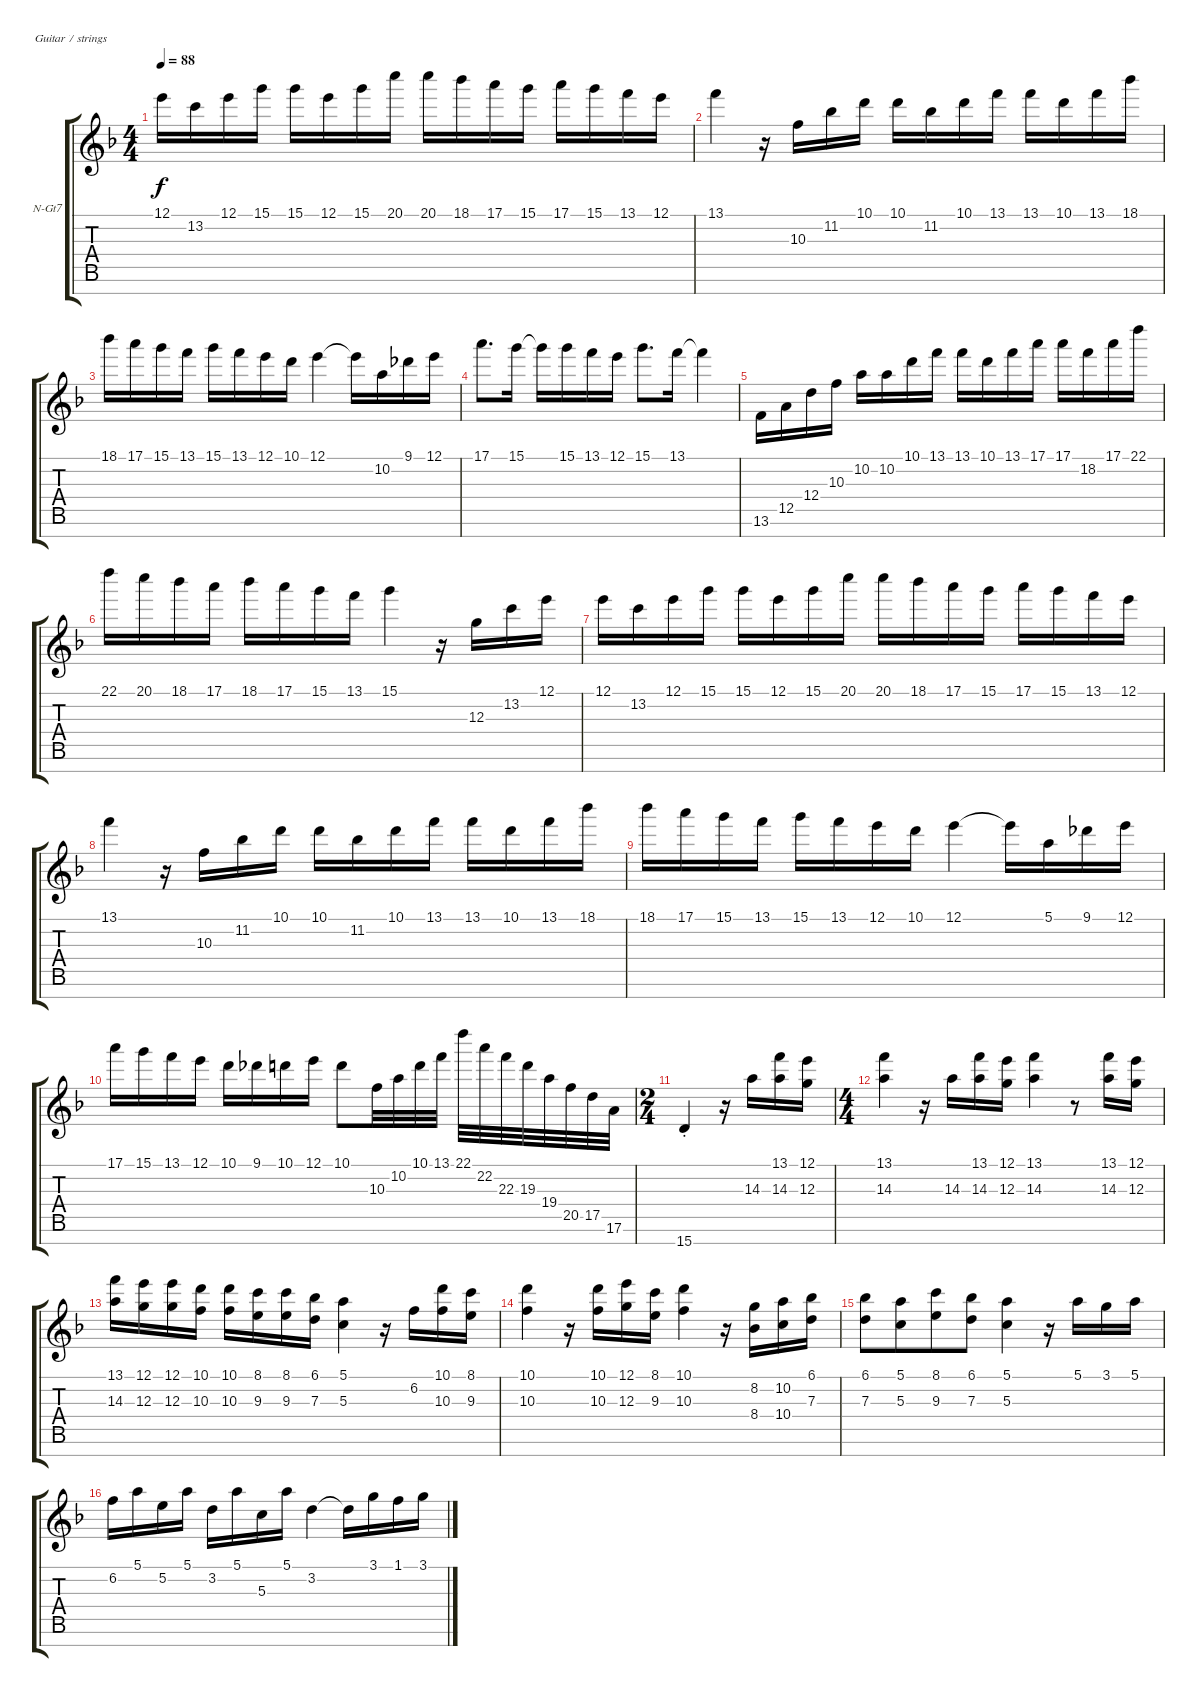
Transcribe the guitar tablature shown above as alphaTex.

\bracketExtendMode groupsimilarinstruments
\firstSystemTrackNameOrientation horizontal
\otherSystemsTrackNameOrientation horizontal
\track ("Track 1" "N-Gt7") {instrument acousticguitarnylon}
\staff {score tabs}
\tuning (E4 B3 G3 D3 A2 E2 B1)
\ts (4 4)
\tempo 88
\clef g2
\ks dminor
12.1.16{dy f} 13.2.16 12.1.16 15.1.16 15.1.16 12.1.16 15.1.16 20.1.16 20.1.16 18.1.16 17.1.16 15.1.16 17.1.16 15.1.16 13.1.16 12.1.16 |
13.1.4 r.16 10.3.16 11.2.16 10.1.16 10.1.16 11.2.16 10.1.16 13.1.16 13.1.16 10.1.16 13.1.16 18.1.16 |
18.1.16 17.1.16 15.1.16 13.1.16 15.1.16 13.1.16 12.1.16 10.1.16 12.1.4 12.1{t}.16 10.2.16 9.1.16 12.1.16 |
17.1.8{d} 15.1.16 15.1{t}.16 15.1.16 13.1.16 12.1.16 15.1.8{d} 13.1.16 13.1{t}.4 |
13.6.16 12.5.16 12.4.16 10.3.16 10.2.16 10.2.16 10.1.16 13.1.16 13.1.16 10.1.16 13.1.16 17.1.16 17.1.16 18.2.16 17.1.16 22.1.16 |
22.1.16 20.1.16 18.1.16 17.1.16 18.1.16 17.1.16 15.1.16 13.1.16 15.1.4 r.16 12.3.16 13.2.16 12.1.16 |
12.1.16 13.2.16 12.1.16 15.1.16 15.1.16 12.1.16 15.1.16 20.1.16 20.1.16 18.1.16 17.1.16 15.1.16 17.1.16 15.1.16 13.1.16 12.1.16 |
13.1.4 r.16 10.3.16 11.2.16 10.1.16 10.1.16 11.2.16 10.1.16 13.1.16 13.1.16 10.1.16 13.1.16 18.1.16 |
18.1.16 17.1.16 15.1.16 13.1.16 15.1.16 13.1.16 12.1.16 10.1.16 12.1.4 12.1{t}.16 5.1.16 9.1.16 12.1.16 |
17.1.16 15.1.16 13.1.16 12.1.16 10.1.16 9.1.16 10.1.16 12.1.16 10.1.8 10.3.32 10.2.32 10.1.32 13.1.32 22.1.32 22.2.32 22.3.32 19.3.32 19.4.32 20.5.32 17.5.32 17.6.32 |
\ts (2 4)
\beaming (8 2 2)
15.7{st}.4 r.16 14.3.16 (13.1 14.3).16 (12.1 12.3).16 |
\ts (4 4)
\beaming (8 2 2 2 2)
(13.1 14.3).4 r.16 14.3.16 (13.1 14.3).16{beam merge} (12.1 12.3).16 (13.1 14.3).4 r.8 (13.1 14.3).16{beam merge} (12.1 12.3).16 |
(13.1 14.3).16 (12.1 12.3).16 (12.1 12.3).16 (10.1 10.3).16 (10.1 10.3).16 (8.1 9.3).16 (8.1 9.3).16 (6.1 7.3).16 (5.1 5.3).4 r.16 6.2.16 (10.1 10.3).16 (8.1 9.3).16 |
(10.1 10.3).4 r.16 (10.1 10.3).16 (12.1 12.3).16 (8.1 9.3).16 (10.1 10.3).4 r.16 (8.2 8.4).16 (10.2 10.4).16 (6.1 7.3).16 |
(6.1 7.3).8 (5.1 5.3).8{beam merge} (8.1 9.3).8 (6.1 7.3).8 (5.1 5.3).4 r.16 5.1.16 3.1.16 5.1.16 |
6.2.16 5.1.16 5.2.16 5.1.16 3.2.16 5.1.16 5.3.16 5.1.16 3.2.4 3.2{t}.16 3.1.16 1.1.16 3.1.16
